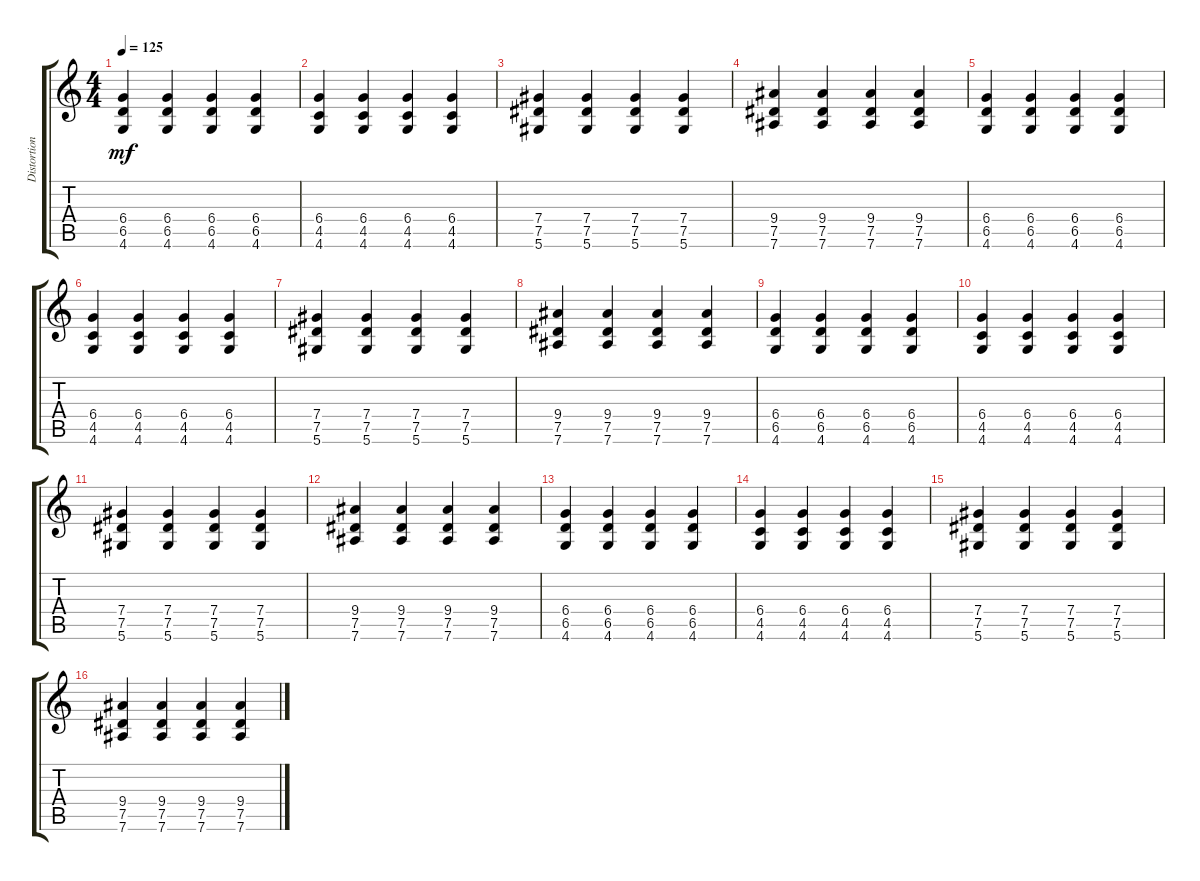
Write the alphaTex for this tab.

\track ("Distortion" "Distortion") {instrument distortionguitar}
\staff {score tabs}
\tuning (Eb4 Bb3 Gb3 Db3 Ab2 Eb2) {hide}
\ts (4 4)
\tempo 125
\clef g2
\ks c
(6.4 6.5 4.6).4{dy mf} (6.4 6.5 4.6).4 (6.4 6.5 4.6).4 (6.4 6.5 4.6).4 |
(6.4 4.5 4.6).4 (6.4 4.5 4.6).4 (6.4 4.5 4.6).4 (6.4 4.5 4.6).4 |
(7.4 7.5 5.6).4 (7.4 7.5 5.6).4 (7.4 7.5 5.6).4 (7.4 7.5 5.6).4 |
(9.4 7.5 7.6).4 (9.4 7.5 7.6).4 (9.4 7.5 7.6).4 (9.4 7.5 7.6).4 |
(6.4 6.5 4.6).4 (6.4 6.5 4.6).4 (6.4 6.5 4.6).4 (6.4 6.5 4.6).4 |
(6.4 4.5 4.6).4 (6.4 4.5 4.6).4 (6.4 4.5 4.6).4 (6.4 4.5 4.6).4 |
(7.4 7.5 5.6).4 (7.4 7.5 5.6).4 (7.4 7.5 5.6).4 (7.4 7.5 5.6).4 |
(9.4 7.5 7.6).4 (9.4 7.5 7.6).4 (9.4 7.5 7.6).4 (9.4 7.5 7.6).4 |
(6.4 6.5 4.6).4 (6.4 6.5 4.6).4 (6.4 6.5 4.6).4 (6.4 6.5 4.6).4 |
(6.4 4.5 4.6).4 (6.4 4.5 4.6).4 (6.4 4.5 4.6).4 (6.4 4.5 4.6).4 |
(7.4 7.5 5.6).4 (7.4 7.5 5.6).4 (7.4 7.5 5.6).4 (7.4 7.5 5.6).4 |
(9.4 7.5 7.6).4 (9.4 7.5 7.6).4 (9.4 7.5 7.6).4 (9.4 7.5 7.6).4 |
(6.4 6.5 4.6).4 (6.4 6.5 4.6).4 (6.4 6.5 4.6).4 (6.4 6.5 4.6).4 |
(6.4 4.5 4.6).4 (6.4 4.5 4.6).4 (6.4 4.5 4.6).4 (6.4 4.5 4.6).4 |
(7.4 7.5 5.6).4 (7.4 7.5 5.6).4 (7.4 7.5 5.6).4 (7.4 7.5 5.6).4 |
(9.4 7.5 7.6).4 (9.4 7.5 7.6).4 (9.4 7.5 7.6).4 (9.4 7.5 7.6).4
